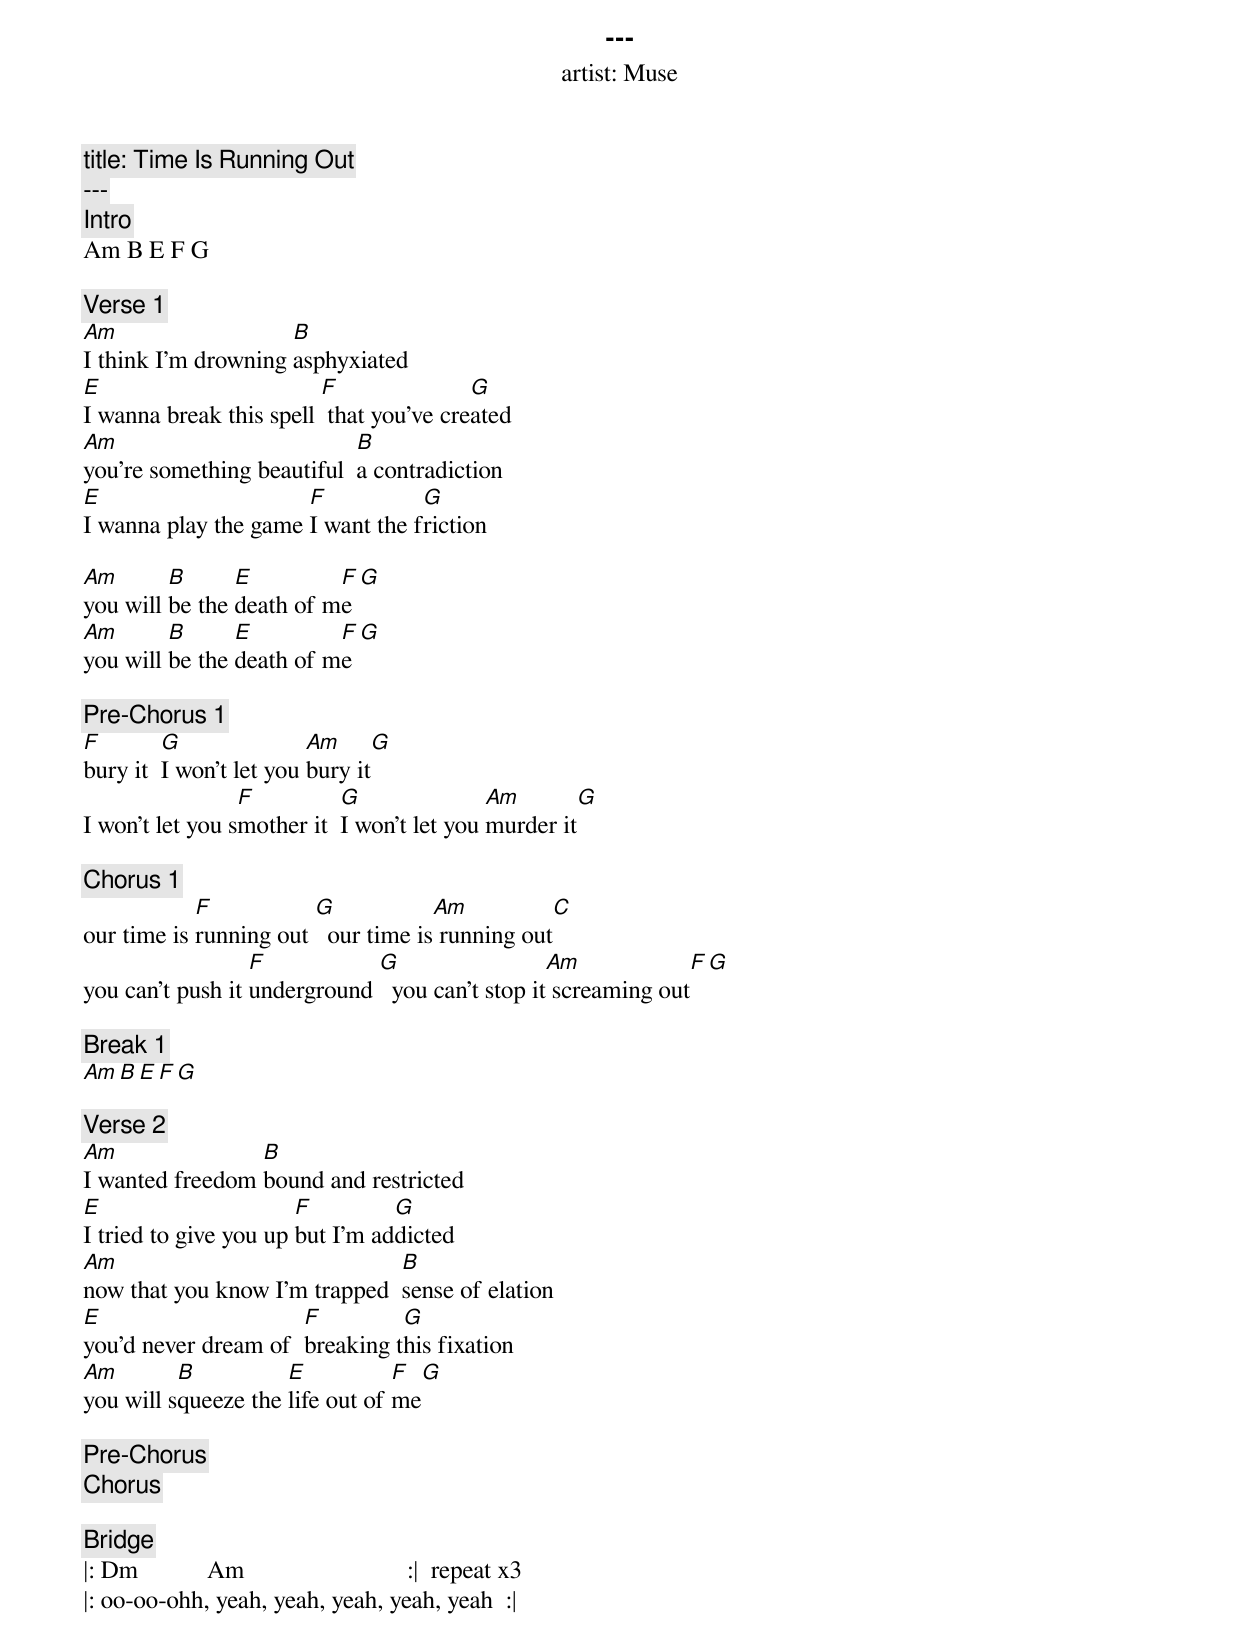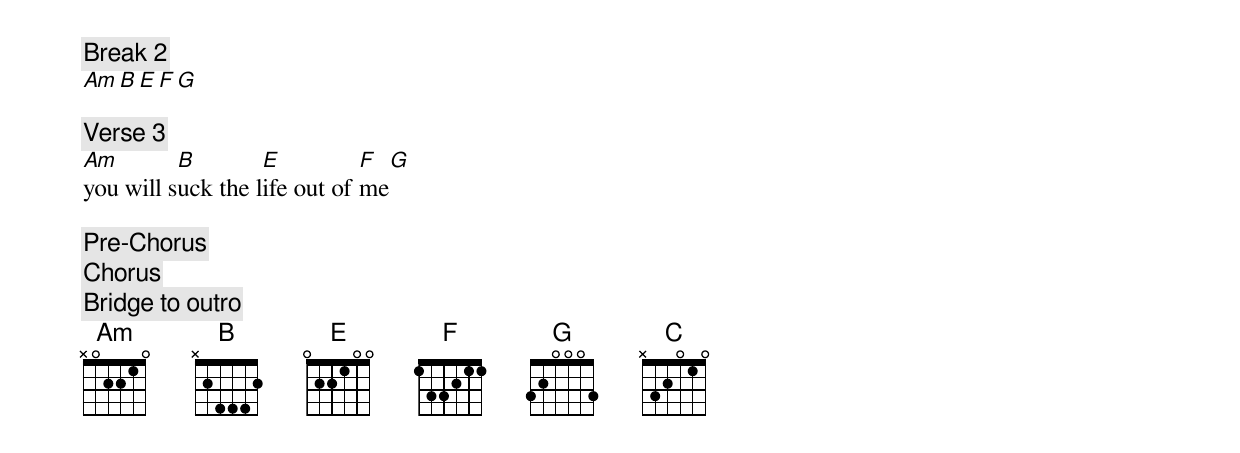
---
artist: Muse
title: Time Is Running Out
---
[Intro]
Am B E F G

[Verse 1]
Am		     B
I think I'm drowning asphyxiated
E			 F               G
I wanna break this spell  that you've created
Am			    B
you're something beautiful  a contradiction
E		      F           G
I wanna play the game I want the friction

Am       B      E         F    G
you will be the death of me
Am       B      E         F    G
you will be the death of me

[Pre-Chorus 1]
F	 G               Am           G
bury it	 I won't let you bury it
                 F	    G               Am           G
I won't let you smother it  I won't let you murder it

[Chorus 1]
            F		G            Am            C
our time is running out	  our time is running out
                  F	      G                  Am            F G
you can't push it underground   you can't stop it screaming out

[Break 1]
Am B E F G

[Verse 2]
Am		 B
I wanted freedom bound and restricted
E		       F         G
I tried to give you up but I'm addicted
Am			       B
now that you know I'm trapped  sense of elation
E		      F         G
you'd never dream of  breaking this fixation
Am        B          E           F    G
you will squeeze the life out of me

[Pre-Chorus]
[Chorus]

[Bridge]
|: Dm           Am                          :|  repeat x3
|: oo-oo-ohh, yeah, yeah, yeah, yeah, yeah  :|

[Break 2]
Am B E F G

[Verse 3]
Am        B        E          F    G
you will suck the life out of me

[Pre-Chorus]
[Chorus]
[Bridge to outro]
